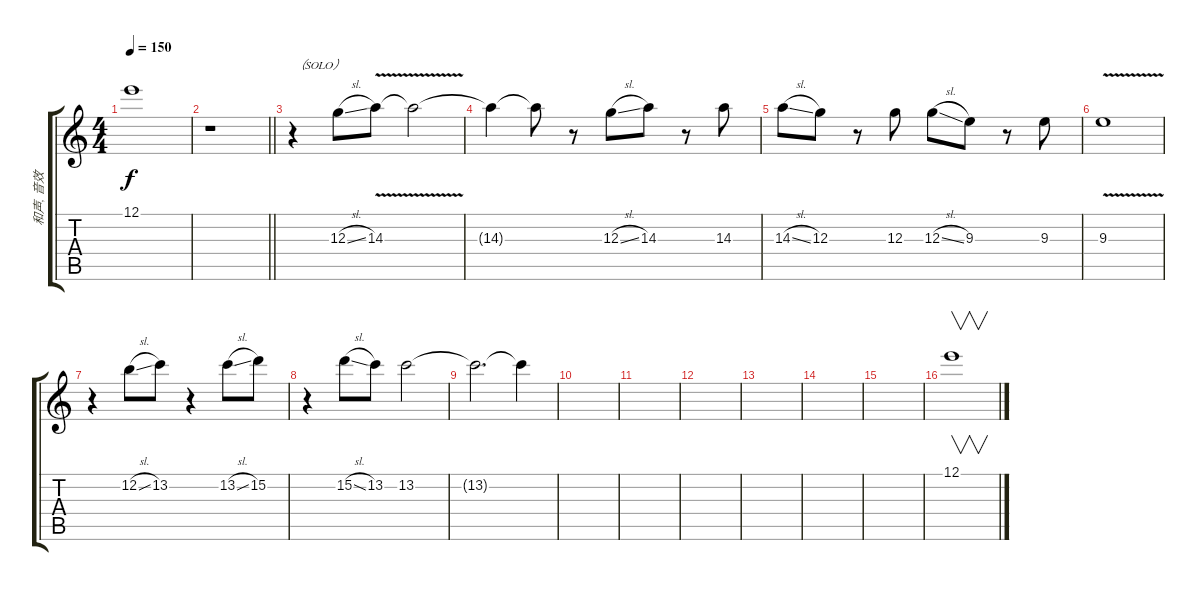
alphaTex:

\track ("和声, 音效" "和声, 音效") {instrument overdrivenguitar}
\staff {score tabs}
\tuning (E4 B3 G3 D3 A2 E2) {hide}
\ts (4 4)
\tempo 150
\clef g2
\ks c
12.1{t}.1{dy f} |
\barLineRight lightlight
r.1 |
r.4{txt "（SOLO）" volume 11 instrument acousticguitarnylon} 12.3{sl}.8 14.3{v}.8 14.3{t}.2 |
14.3{t}.4 14.3{t}.8 r.8 12.3{sl}.8 14.3.8 r.8 14.3.8 |
14.3{sl}.8 12.3.8 r.8 12.3.8 12.3{sl}.8 9.3.8 r.8 9.3.8 |
9.3{v}.1 |
r.4 12.2{sl}.8 13.2.8 r.4 13.2{sl}.8 15.2.8 |
r.4 15.2{sl}.8 13.2.8 13.2.2 |
13.2{t}.2{d} 13.2{t}.4 |
|
|
|
|
|
|
12.1.1{v instrument seashore}
